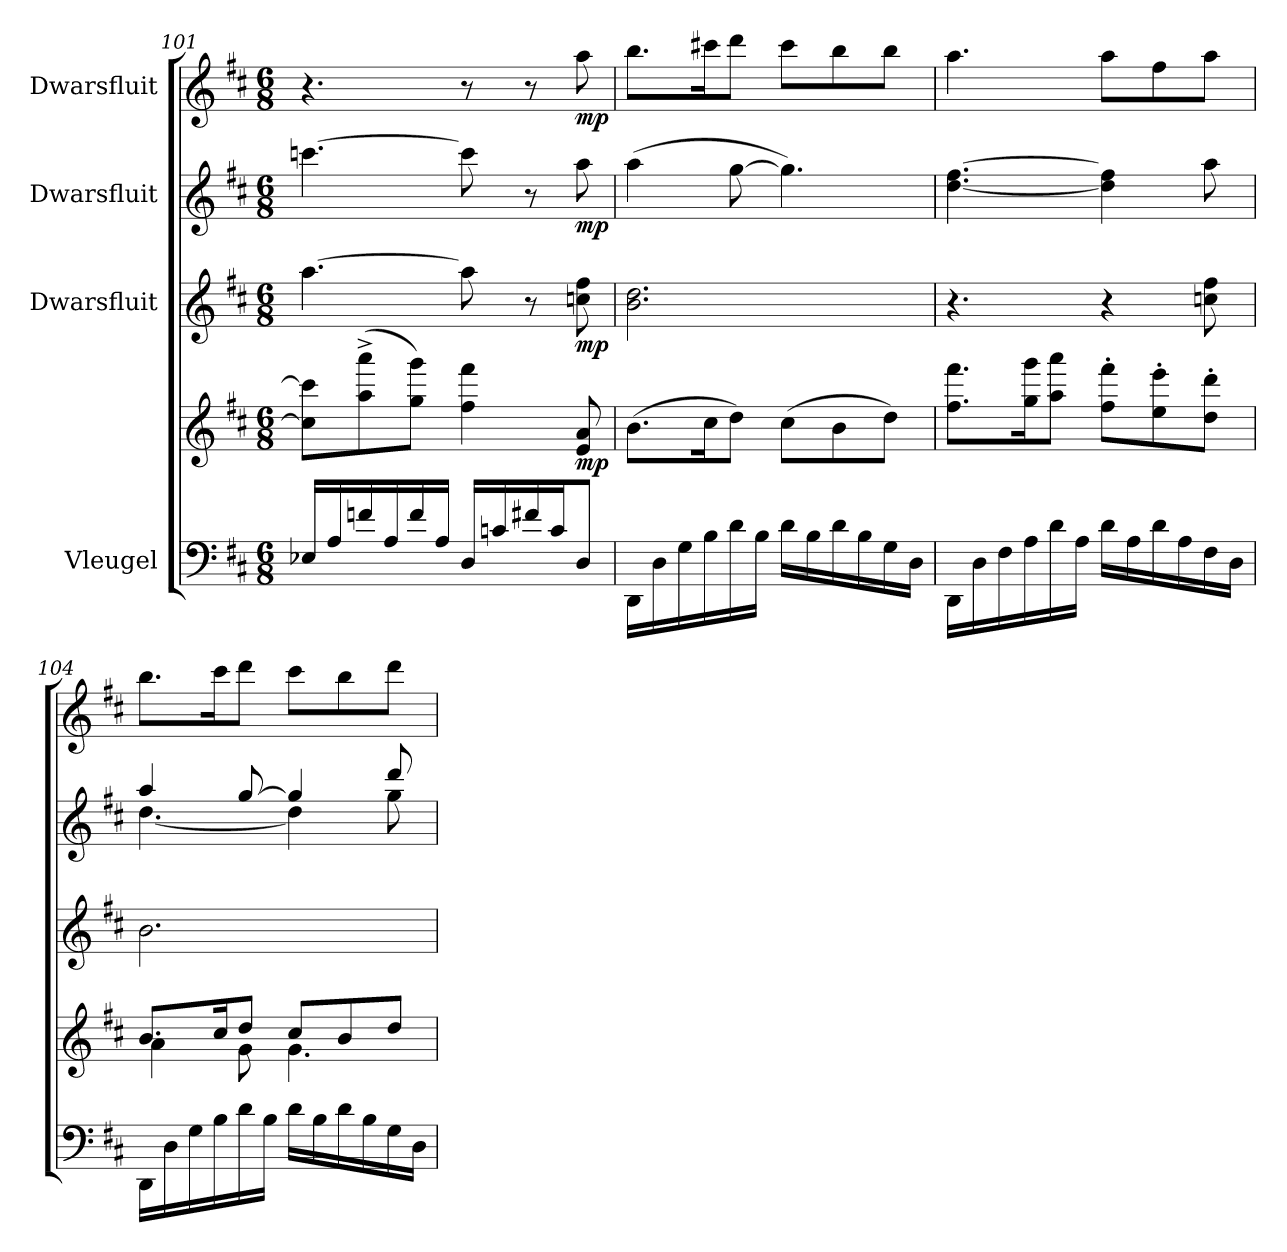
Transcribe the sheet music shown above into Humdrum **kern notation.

**kern	**kern	**dynam	**kern	**dynam	**kern	**dynam	**kern	**dynam
*part4	*part4	*part4	*part3	*part3	*part2	*part2	*part1	*part1
*staff5	*staff4	*staff4/5	*staff3	*staff3	*staff2	*staff2	*staff1	*staff1
*I"Vleugel	*	*	*I"Dwarsfluit	*	*I"Dwarsfluit	*	*I"Dwarsfluit	*
!!LO:PB:g=z
*clefF4	*clefG2	*	*clefG2	*	*clefG2	*	*clefG2	*
*k[f#c#]	*k[f#c#]	*	*k[f#c#]	*	*k[f#c#]	*	*k[f#c#]	*
*M6/8	*M6/8	*	*M6/8	*	*M6/8	*	*M6/8	*
=101	=101	=101	=101	=101	=101	=101	=101	=101
16E-X/LL	8cc\] 8ccc\]L	.	[4.aa\	.	[4.cccn\	.	4.r	.
16A/	.	.	.	.	.	.	.	.
16fn/	(8aa\^ 8aaa\^	.	.	.	.	.	.	.
16A/	.	.	.	.	.	.	.	.
16f/	8gg\ 8ggg\J)	.	.	.	.	.	.	.
16A/JJ	.	.	.	.	.	.	.	.
16D/LL	4ff#\ 4fff#\	.	8aa\]	.	8ccc\]	.	8r	.
16cn/	.	.	.	.	.	.	.	.
16f#X/	.	.	8r	.	8r	.	8r	.
16c/J	.	.	.	.	.	.	.	.
*	*	*	*	*	*	*	*MM90	*
!	!	!LO:DY:b	!	!LO:DY:b	!	!LO:DY:b	!	!LO:DY:b
8D/J	8e/ 8a/	mp	8ccn\ 8ff#\	mp	8aa\	mp	8aa\	mp
=102	=102	=102	=102	=102	=102	=102	=102	=102
16DD\LL	(8.b\L	.	2.b\ 2.dd\	.	(4aa\	.	8.bb\L	.
16D\	.	.	.	.	.	.	.	.
16G\	.	.	.	.	.	.	.	.
16B\	16cc#\K	.	.	.	.	.	16ccc#X\K	.
16d\	8dd\J)	.	.	.	[8gg\	.	8ddd\J	.
16B\JJ	.	.	.	.	.	.	.	.
16d\LL	(8cc#\L	.	.	.	4.gg\])	.	8ccc#\L	.
16B\	.	.	.	.	.	.	.	.
16d\	8b\	.	.	.	.	.	8bb\	.
16B\	.	.	.	.	.	.	.	.
16G\	8dd\J)	.	.	.	.	.	8bb\J	.
16D\JJ	.	.	.	.	.	.	.	.
=103	=103	=103	=103	=103	=103	=103	=103	=103
16DD\LL	8.ff#\ 8.fff#\L	.	4.r	.	[4.dd\ [4.ff#\	.	4.aa\	.
16D\	.	.	.	.	.	.	.	.
16F#\	.	.	.	.	.	.	.	.
16A\	16gg\ 16ggg\K	.	.	.	.	.	.	.
16d\	8aa\ 8aaa\J	.	.	.	.	.	.	.
16A\JJ	.	.	.	.	.	.	.	.
16d\LL	8ff#\' 8fff#\'L	.	4r	.	4dd\] 4ff#\]	.	8aa\L	.
16A\	.	.	.	.	.	.	.	.
16d\	8ee\' 8eee\'	.	.	.	.	.	8ff#\	.
16A\	.	.	.	.	.	.	.	.
16F#\	8dd\' 8ddd\'J	.	8ccn\ 8ff#\	.	8aa\	.	8aa\J	.
16D\JJ	.	.	.	.	.	.	.	.
!!LO:LB:g=z
=104	=104	=104	=104	=104	=104	=104	=104	=104
*	*^	*	*	*	*^	*	*	*
16DD\LL	8.b/L	4a\	.	2.b\	.	4aa/	[4.dd\	.	8.bb\L	.
16D\	.	.	.	.	.	.	.	.	.	.
16G\	.	.	.	.	.	.	.	.	.	.
16B\	16cc#/K	.	.	.	.	.	.	.	16ccc#\K	.
16d\	8dd/J	8g\	.	.	.	[8gg/	.	.	8ddd\J	.
16B\JJ	.	.	.	.	.	.	.	.	.	.
16d\LL	8cc#/L	4.g\	.	.	.	4gg/]	4dd\]	.	8ccc#\L	.
16B\	.	.	.	.	.	.	.	.	.	.
16d\	8b/	.	.	.	.	.	.	.	8bb\	.
16B\	.	.	.	.	.	.	.	.	.	.
16G\	8dd/J	.	.	.	.	8ddd/	8gg\	.	8ddd\J	.
16D\JJ	.	.	.	.	.	.	.	.	.	.
*	*v	*v	*	*	*	*v	*v	*	*	*
=	=	=	=	=	=	=	=	=
*-	*-	*-	*-	*-	*-	*-	*-	*-
